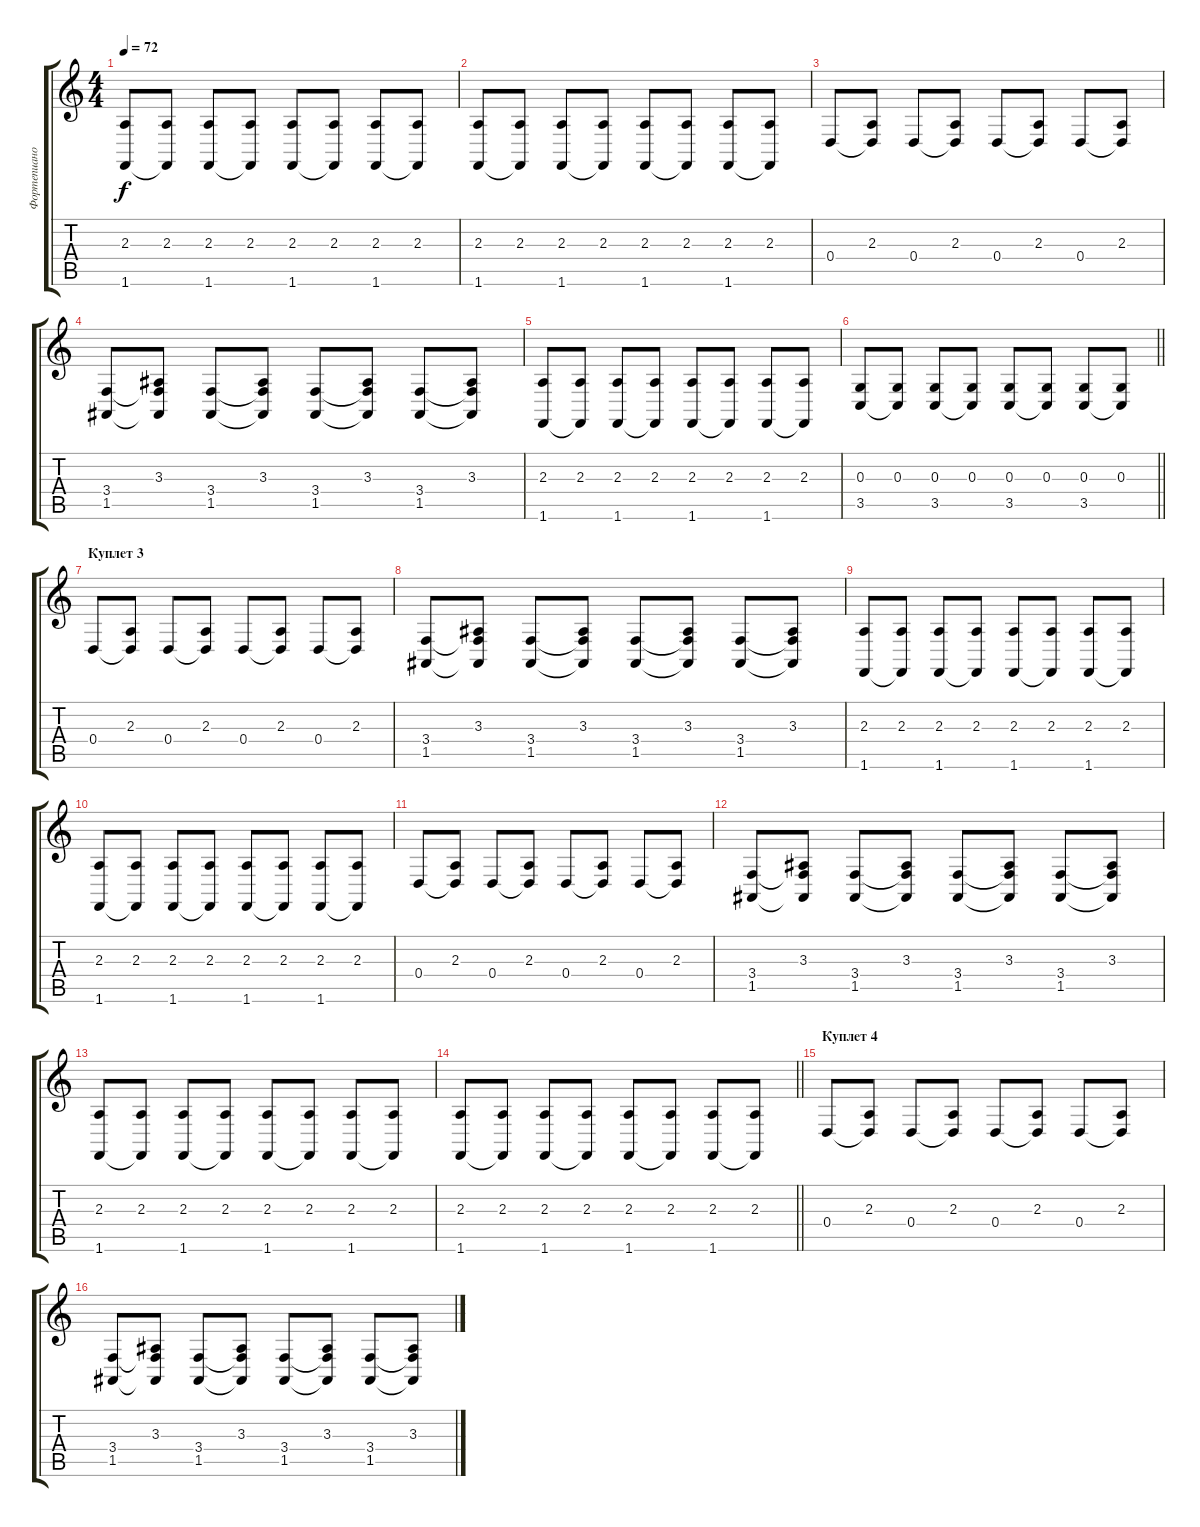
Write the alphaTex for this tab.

\track ("Фортепиано (л.р.)" "Фортепиано") {instrument acousticgrandpiano}
\staff {score tabs}
\tuning (E4 B3 G3 D3 A2 E2) {hide}
\ts (4 4)
\tempo 72
\clef g2
\ks c
(2.3 1.6).8{dy f} (2.3 1.6{t}).8 (2.3 1.6).8 (2.3 1.6{t}).8 (2.3 1.6).8 (2.3 1.6{t}).8 (2.3 1.6).8 (2.3 1.6{t}).8 |
(2.3 1.6).8 (2.3 1.6{t}).8 (2.3 1.6).8 (2.3 1.6{t}).8 (2.3 1.6).8 (2.3 1.6{t}).8 (2.3 1.6).8 (2.3 1.6{t}).8 |
0.4.8 (2.3 0.4{t}).8 0.4.8 (2.3 0.4{t}).8 0.4.8 (2.3 0.4{t}).8 0.4.8 (2.3 0.4{t}).8 |
(3.4 1.5).8 (3.3 3.4{t} 1.5{t}).8 (3.4 1.5).8 (3.3 3.4{t} 1.5{t}).8 (3.4 1.5).8 (3.3 3.4{t} 1.5{t}).8 (3.4 1.5).8 (3.3 3.4{t} 1.5{t}).8 |
(2.3 1.6).8 (2.3 1.6{t}).8 (2.3 1.6).8 (2.3 1.6{t}).8 (2.3 1.6).8 (2.3 1.6{t}).8 (2.3 1.6).8 (2.3 1.6{t}).8 |
\barLineRight lightlight
(0.3 3.5).8 (0.3 3.5{t}).8 (0.3 3.5).8 (0.3 3.5{t}).8 (0.3 3.5).8 (0.3 3.5{t}).8 (0.3 3.5).8 (0.3 3.5{t}).8 |
\section ("" "Куплет 3")
0.4.8 (2.3 0.4{t}).8 0.4.8 (2.3 0.4{t}).8 0.4.8 (2.3 0.4{t}).8 0.4.8 (2.3 0.4{t}).8 |
(3.4 1.5).8 (3.3 3.4{t} 1.5{t}).8 (3.4 1.5).8 (3.3 3.4{t} 1.5{t}).8 (3.4 1.5).8 (3.3 3.4{t} 1.5{t}).8 (3.4 1.5).8 (3.3 3.4{t} 1.5{t}).8 |
(2.3 1.6).8 (2.3 1.6{t}).8 (2.3 1.6).8 (2.3 1.6{t}).8 (2.3 1.6).8 (2.3 1.6{t}).8 (2.3 1.6).8 (2.3 1.6{t}).8 |
(2.3 1.6).8 (2.3 1.6{t}).8 (2.3 1.6).8 (2.3 1.6{t}).8 (2.3 1.6).8 (2.3 1.6{t}).8 (2.3 1.6).8 (2.3 1.6{t}).8 |
0.4.8 (2.3 0.4{t}).8 0.4.8 (2.3 0.4{t}).8 0.4.8 (2.3 0.4{t}).8 0.4.8 (2.3 0.4{t}).8 |
(3.4 1.5).8 (3.3 3.4{t} 1.5{t}).8 (3.4 1.5).8 (3.3 3.4{t} 1.5{t}).8 (3.4 1.5).8 (3.3 3.4{t} 1.5{t}).8 (3.4 1.5).8 (3.3 3.4{t} 1.5{t}).8 |
(2.3 1.6).8 (2.3 1.6{t}).8 (2.3 1.6).8 (2.3 1.6{t}).8 (2.3 1.6).8 (2.3 1.6{t}).8 (2.3 1.6).8 (2.3 1.6{t}).8 |
\barLineRight lightlight
(2.3 1.6).8 (2.3 1.6{t}).8 (2.3 1.6).8 (2.3 1.6{t}).8 (2.3 1.6).8 (2.3 1.6{t}).8 (2.3 1.6).8 (2.3 1.6{t}).8 |
\section ("" "Куплет 4")
0.4.8 (2.3 0.4{t}).8 0.4.8 (2.3 0.4{t}).8 0.4.8 (2.3 0.4{t}).8 0.4.8 (2.3 0.4{t}).8 |
(3.4 1.5).8 (3.3 3.4{t} 1.5{t}).8 (3.4 1.5).8 (3.3 3.4{t} 1.5{t}).8 (3.4 1.5).8 (3.3 3.4{t} 1.5{t}).8 (3.4 1.5).8 (3.3 3.4{t} 1.5{t}).8
